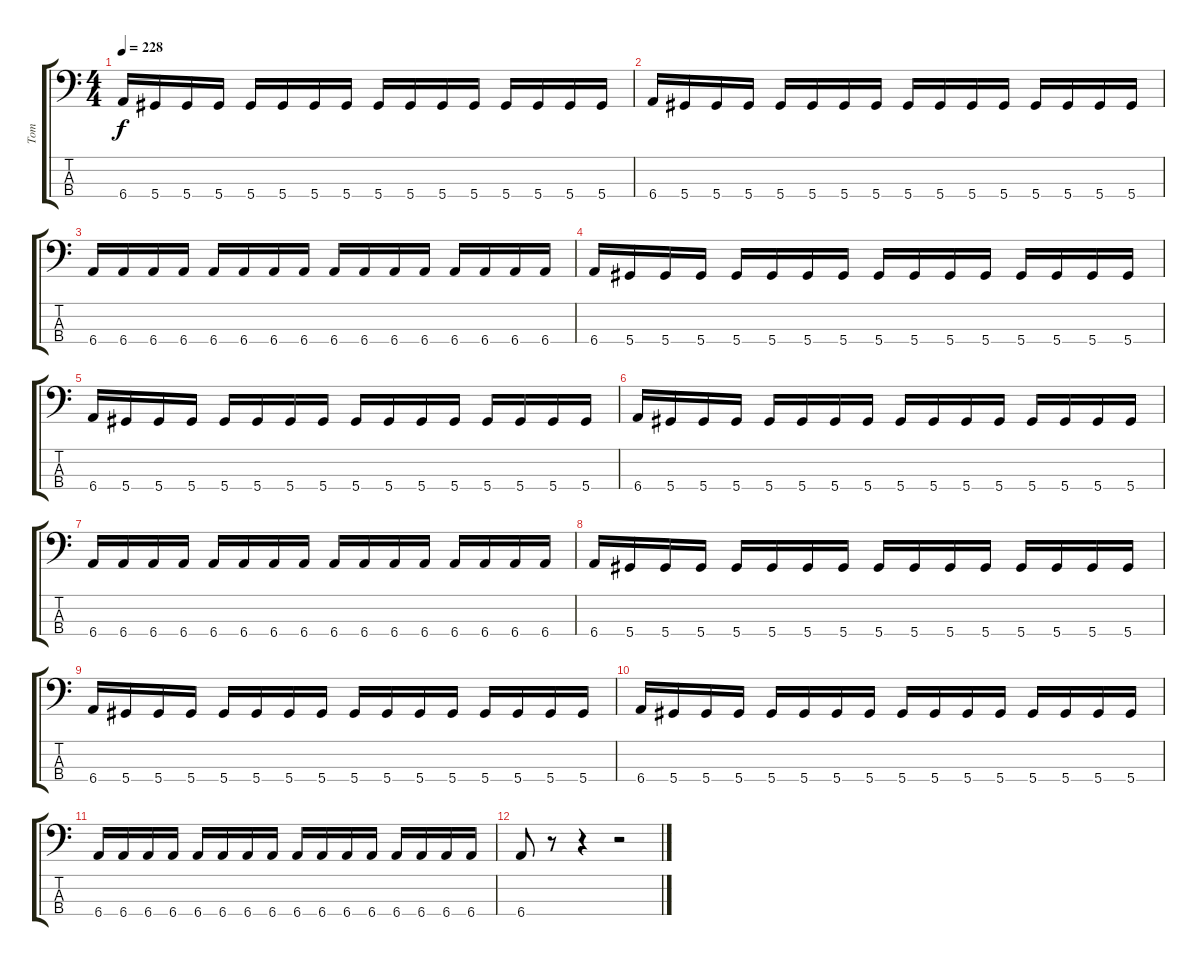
\track ("Tom" "Tom") {instrument electricbasspick}
\staff {score tabs}
\tuning (Gb2 Db2 Ab1 Eb1) {hide}
\ts (4 4)
\tempo 228
\clef f4
\ks c
6.4.16{dy f} 5.4.16 5.4.16 5.4.16 5.4.16 5.4.16 5.4.16 5.4.16 5.4.16 5.4.16 5.4.16 5.4.16 5.4.16 5.4.16 5.4.16 5.4.16 |
6.4.16 5.4.16 5.4.16 5.4.16 5.4.16 5.4.16 5.4.16 5.4.16 5.4.16 5.4.16 5.4.16 5.4.16 5.4.16 5.4.16 5.4.16 5.4.16 |
6.4.16 6.4.16 6.4.16 6.4.16 6.4.16 6.4.16 6.4.16 6.4.16 6.4.16 6.4.16 6.4.16 6.4.16 6.4.16 6.4.16 6.4.16 6.4.16 |
6.4.16 5.4.16 5.4.16 5.4.16 5.4.16 5.4.16 5.4.16 5.4.16 5.4.16 5.4.16 5.4.16 5.4.16 5.4.16 5.4.16 5.4.16 5.4.16 |
6.4.16 5.4.16 5.4.16 5.4.16 5.4.16 5.4.16 5.4.16 5.4.16 5.4.16 5.4.16 5.4.16 5.4.16 5.4.16 5.4.16 5.4.16 5.4.16 |
6.4.16 5.4.16 5.4.16 5.4.16 5.4.16 5.4.16 5.4.16 5.4.16 5.4.16 5.4.16 5.4.16 5.4.16 5.4.16 5.4.16 5.4.16 5.4.16 |
6.4.16 6.4.16 6.4.16 6.4.16 6.4.16 6.4.16 6.4.16 6.4.16 6.4.16 6.4.16 6.4.16 6.4.16 6.4.16 6.4.16 6.4.16 6.4.16 |
6.4.16 5.4.16 5.4.16 5.4.16 5.4.16 5.4.16 5.4.16 5.4.16 5.4.16 5.4.16 5.4.16 5.4.16 5.4.16 5.4.16 5.4.16 5.4.16 |
6.4.16 5.4.16 5.4.16 5.4.16 5.4.16 5.4.16 5.4.16 5.4.16 5.4.16 5.4.16 5.4.16 5.4.16 5.4.16 5.4.16 5.4.16 5.4.16 |
6.4.16 5.4.16 5.4.16 5.4.16 5.4.16 5.4.16 5.4.16 5.4.16 5.4.16 5.4.16 5.4.16 5.4.16 5.4.16 5.4.16 5.4.16 5.4.16 |
6.4.16 6.4.16 6.4.16 6.4.16 6.4.16 6.4.16 6.4.16 6.4.16 6.4.16 6.4.16 6.4.16 6.4.16 6.4.16 6.4.16 6.4.16 6.4.16 |
6.4.8 r.8 r.4 r.2
